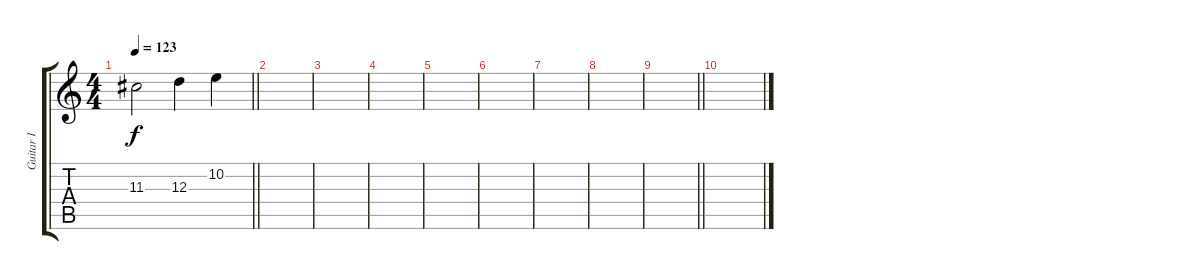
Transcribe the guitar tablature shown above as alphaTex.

\track ("Guitar I" "Guitar I") {instrument distortionguitar}
\staff {score tabs}
\tuning (B3 Gb3 D3 A2 E2 B1) {hide}
\ts (4 4)
\tempo 123
\clef g2
\barLineRight lightlight
\ks c
11.3.2{dy f} 12.3.4 10.2.4 |
\section ("" "")
|
|
|
|
|
|
|
\barLineRight lightlight
|
\section ("" "")
